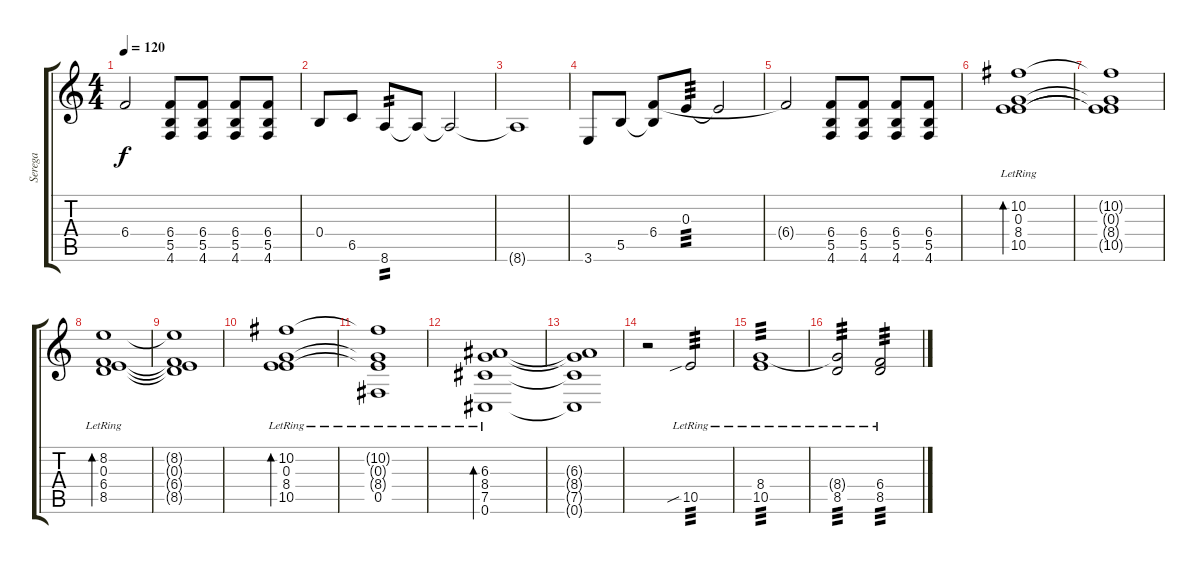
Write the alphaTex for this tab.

\track ("Serega" "Serega") {instrument distortionguitar}
\staff {score tabs}
\tuning (Db4 Ab3 E3 B2 Gb2 Db2) {hide}
\ts (4 4)
\tempo 120
\clef g2
\ks c
6.4{t}.2{dy f} (6.4 5.5 4.6).8 (6.4 5.5 4.6).8 (6.4 5.5 4.6).8 (6.4 5.5 4.6).8 |
0.4.8 6.5.8 8.6.8{tp 2} 8.6{t}.8 8.6{t}.2 |
8.6{t}.1 |
3.6.8 5.5.8 (6.4 5.5{t}).8 0.3.8{tp 3} 0.3{t}.2 |
6.4{t}.2 (6.4 5.5 4.6).8 (6.4 5.5 4.6).8 (6.4 5.5 4.6).8 (6.4 5.5 4.6).8 |
(10.2{lr} 0.3{lr} 8.4{lr} 10.5{lr}).1{bd 480 volume 9 instrument electricguitarjazz} |
(10.2{t} 0.3{t} 8.4{t} 10.5{t}).1 |
(8.2{lr} 0.3{lr} 6.4{lr} 8.5{lr}).1{bd 480} |
(8.2{t} 0.3{t} 6.4{t} 8.5{t}).1 |
(10.2{lr} 0.3{lr} 8.4{lr} 10.5{lr}).1{bd 480} |
(10.2{t} 0.3{t} 8.4{t} 0.5{lr}).1 |
(6.3{lr} 8.4{lr} 7.5{lr} 0.6{lr}).1{bd 480} |
(6.3{t} 8.4{t} 7.5{t} 0.6{t}).1 |
r.2{instrument distortionguitar} 10.5{sib lr}.2{tp 3} |
(8.4{lr} 10.5{lr}).1{tp 3} |
(8.4{t} 8.5{lr}).2{tp 3} (6.4{lr} 8.5{lr}).2{tp 3}
